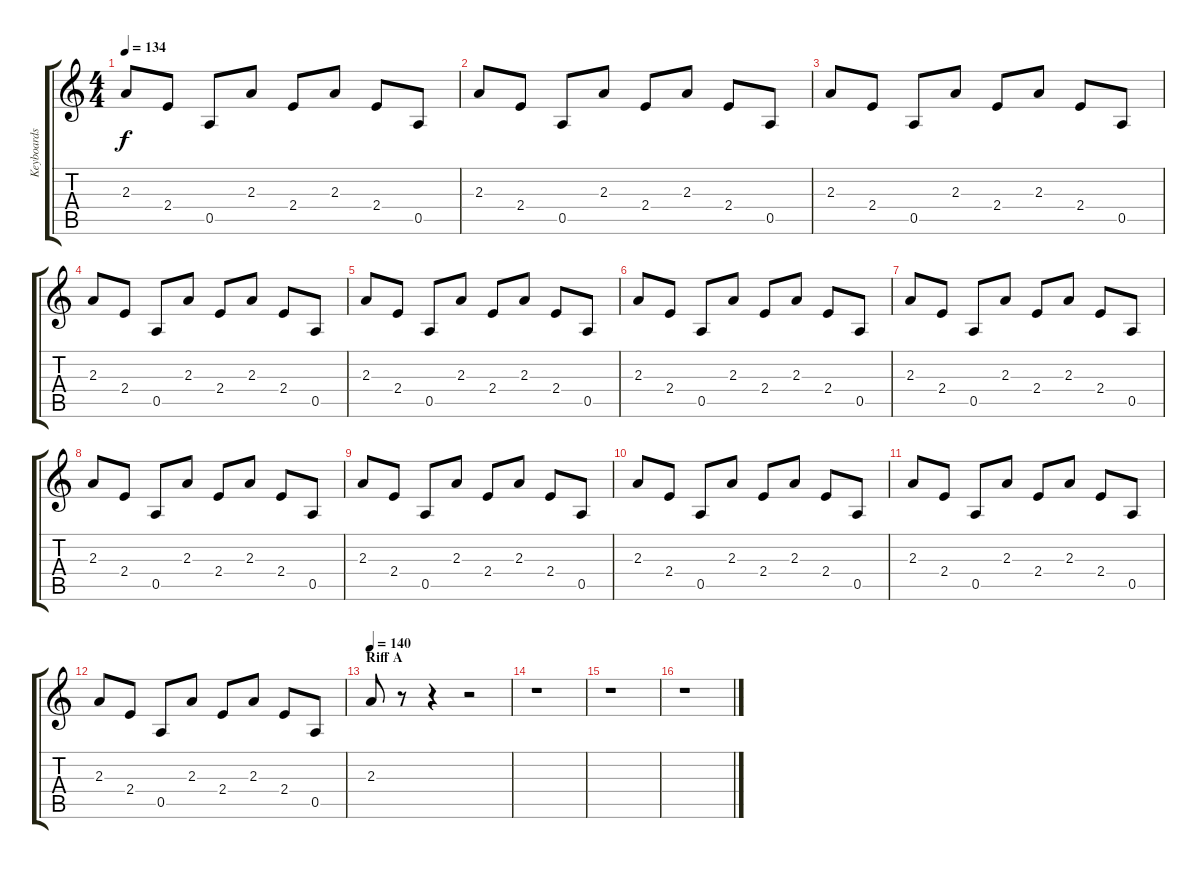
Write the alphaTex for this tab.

\track ("Keyboards 3" "Keyboards ") {instrument electricguitarmuted}
\staff {score tabs}
\tuning (E4 B3 G3 D3 A2 E2) {hide}
\ts (4 4)
\tempo 134
\clef g2
\ks c
2.3.8{dy f} 2.4.8 0.5.8 2.3.8 2.4.8 2.3.8 2.4.8 0.5.8 |
2.3.8 2.4.8 0.5.8 2.3.8 2.4.8 2.3.8 2.4.8 0.5.8 |
2.3.8 2.4.8 0.5.8 2.3.8 2.4.8 2.3.8 2.4.8 0.5.8 |
2.3.8 2.4.8 0.5.8 2.3.8 2.4.8 2.3.8 2.4.8 0.5.8 |
2.3.8 2.4.8 0.5.8 2.3.8 2.4.8 2.3.8 2.4.8 0.5.8 |
2.3.8 2.4.8 0.5.8 2.3.8 2.4.8 2.3.8 2.4.8 0.5.8 |
2.3.8 2.4.8 0.5.8 2.3.8 2.4.8 2.3.8 2.4.8 0.5.8 |
2.3.8 2.4.8 0.5.8 2.3.8 2.4.8 2.3.8 2.4.8 0.5.8 |
2.3.8 2.4.8 0.5.8 2.3.8 2.4.8 2.3.8 2.4.8 0.5.8 |
2.3.8 2.4.8 0.5.8 2.3.8 2.4.8 2.3.8 2.4.8 0.5.8 |
2.3.8 2.4.8 0.5.8 2.3.8 2.4.8 2.3.8 2.4.8 0.5.8 |
2.3.8 2.4.8 0.5.8 2.3.8 2.4.8 2.3.8 2.4.8 0.5.8 |
\section ("" "Riff A")
\tempo 140
2.3.8 r.8 r.4 r.2 |
r.1 |
r.1 |
r.1
